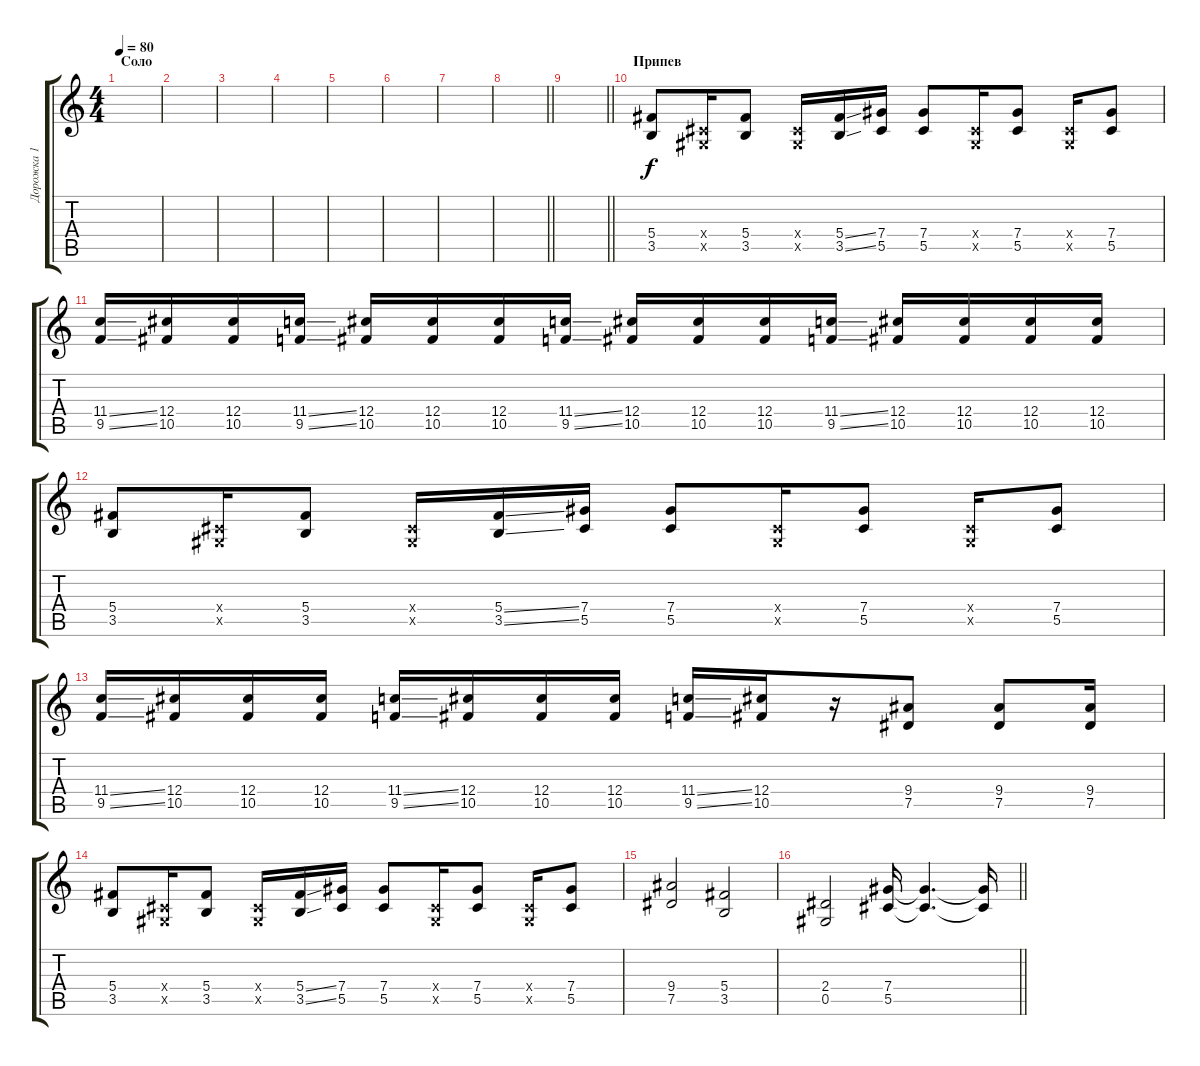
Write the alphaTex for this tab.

\track ("Дорожка 1" "Дорожка 1") {instrument distortionguitar}
\staff {score tabs}
\tuning (Eb4 Bb3 Gb3 Db3 Ab2 Eb2) {hide}
\ts (4 4)
\section ("" "Соло")
\tempo 80
\clef g2
\ks c
|
|
|
|
|
|
|
\barLineRight lightlight
|
\barLineRight lightlight
|
\section ("" "Припев")
(5.4 3.5).8 (0.4{x} 0.5{x}).16 (5.4 3.5).8 (0.4{x} 0.5{x}).16 (5.4{ss} 3.5{ss}).16 (7.4 5.5).16 (7.4 5.5).8 (0.4{x} 0.5{x}).16 (7.4 5.5).8 (0.4{x} 0.5{x}).16 (7.4 5.5).8 |
(11.4{ss} 9.5{ss}).16 (12.4 10.5).16 (12.4 10.5).16 (11.4{ss} 9.5{ss}).16 (12.4 10.5).16 (12.4 10.5).16 (12.4 10.5).16 (11.4{ss} 9.5{ss}).16 (12.4 10.5).16 (12.4 10.5).16 (12.4 10.5).16 (11.4{ss} 9.5{ss}).16 (12.4 10.5).16 (12.4 10.5).16 (12.4 10.5).16 (12.4 10.5).16 |
(5.4 3.5).8 (0.4{x} 0.5{x}).16 (5.4 3.5).8 (0.4{x} 0.5{x}).16 (5.4{ss} 3.5{ss}).16 (7.4 5.5).16 (7.4 5.5).8 (0.4{x} 0.5{x}).16 (7.4 5.5).8 (0.4{x} 0.5{x}).16 (7.4 5.5).8 |
(11.4{ss} 9.5{ss}).16 (12.4 10.5).16 (12.4 10.5).16 (12.4 10.5).16 (11.4{ss} 9.5{ss}).16 (12.4 10.5).16 (12.4 10.5).16 (12.4 10.5).16 (11.4{ss} 9.5{ss}).16 (12.4 10.5).16 r.16 (9.4 7.5).8 (9.4 7.5).8 (9.4 7.5).16 |
(5.4 3.5).8 (0.4{x} 0.5{x}).16 (5.4 3.5).8 (0.4{x} 0.5{x}).16 (5.4{ss} 3.5{ss}).16 (7.4 5.5).16 (7.4 5.5).8 (0.4{x} 0.5{x}).16 (7.4 5.5).8 (0.4{x} 0.5{x}).16 (7.4 5.5).8 |
(9.4 7.5).2 (5.4 3.5).2 |
\barLineRight lightlight
(2.4 0.5).2 (7.4 5.5).16 (7.4{t} 5.5{t}).4{d} (7.4{t} 5.5{t}).16
